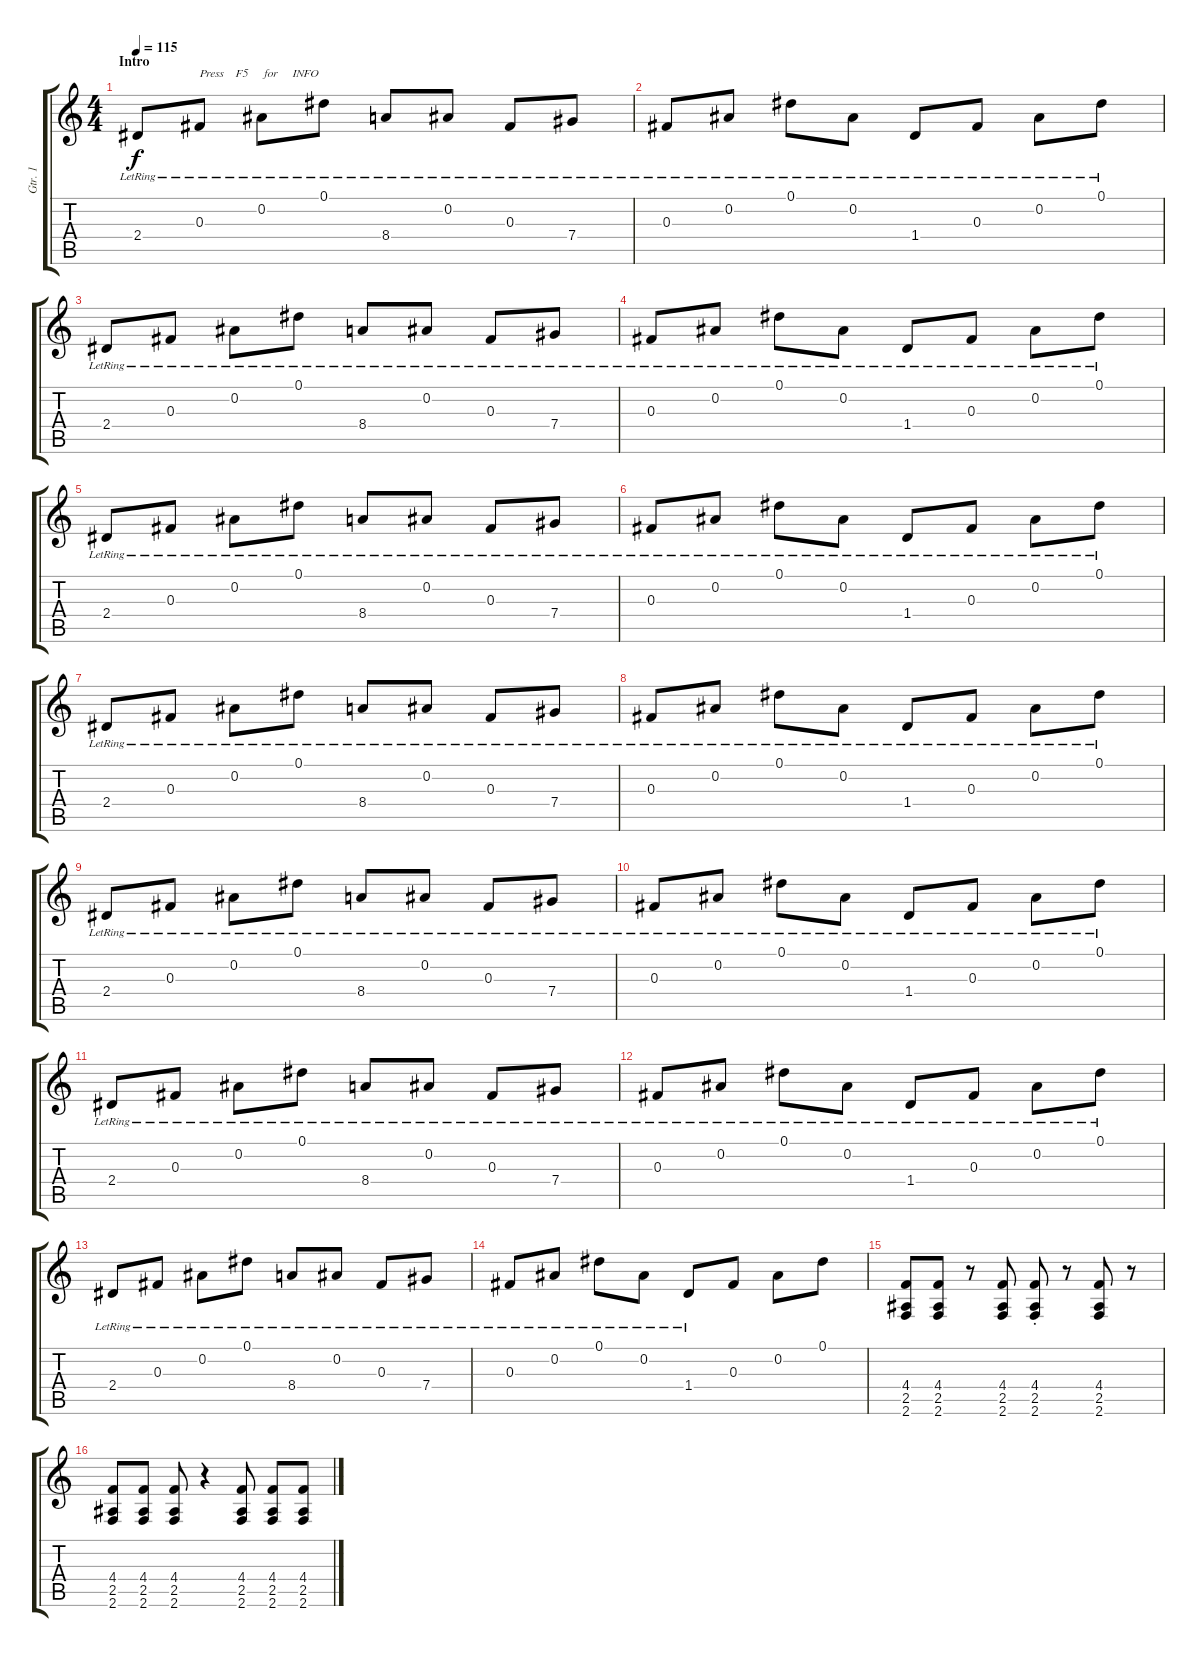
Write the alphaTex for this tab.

\track ("Gtr. 1" "Gtr. 1") {instrument overdrivenguitar}
\staff {score tabs}
\tuning (Eb4 Bb3 Gb3 Db3 Ab2 Eb2) {hide}
\ts (4 4)
\section ("" "Intro")
\tempo 115
\clef g2
\ks c
2.4{lr}.8{dy f balance 8 instrument electricguitarclean} 0.3{lr}.8{txt "Press    F5     for     INFO"} 0.2{lr}.8 0.1{lr}.8 8.4{lr}.8 0.2{lr}.8 0.3{lr}.8 7.4{lr}.8 |
0.3{lr}.8 0.2{lr}.8 0.1{lr}.8 0.2{lr}.8 1.4{lr}.8 0.3{lr}.8 0.2{lr}.8 0.1{lr}.8 |
2.4{lr}.8 0.3{lr}.8 0.2{lr}.8 0.1{lr}.8 8.4{lr}.8 0.2{lr}.8 0.3{lr}.8 7.4{lr}.8 |
0.3{lr}.8 0.2{lr}.8 0.1{lr}.8 0.2{lr}.8 1.4{lr}.8 0.3{lr}.8 0.2{lr}.8 0.1{lr}.8 |
2.4{lr}.8 0.3{lr}.8 0.2{lr}.8 0.1{lr}.8 8.4{lr}.8 0.2{lr}.8 0.3{lr}.8 7.4{lr}.8 |
0.3{lr}.8 0.2{lr}.8 0.1{lr}.8 0.2{lr}.8 1.4{lr}.8 0.3{lr}.8 0.2{lr}.8 0.1{lr}.8 |
2.4{lr}.8 0.3{lr}.8 0.2{lr}.8 0.1{lr}.8 8.4{lr}.8 0.2{lr}.8 0.3{lr}.8 7.4{lr}.8 |
0.3{lr}.8 0.2{lr}.8 0.1{lr}.8 0.2{lr}.8 1.4{lr}.8 0.3{lr}.8 0.2{lr}.8 0.1{lr}.8 |
2.4{lr}.8 0.3{lr}.8 0.2{lr}.8 0.1{lr}.8 8.4{lr}.8 0.2{lr}.8 0.3{lr}.8 7.4{lr}.8 |
0.3{lr}.8 0.2{lr}.8 0.1{lr}.8 0.2{lr}.8 1.4{lr}.8 0.3{lr}.8 0.2{lr}.8 0.1{lr}.8 |
2.4{lr}.8 0.3{lr}.8 0.2{lr}.8 0.1{lr}.8 8.4{lr}.8 0.2{lr}.8 0.3{lr}.8 7.4{lr}.8 |
0.3{lr}.8 0.2{lr}.8 0.1{lr}.8 0.2{lr}.8 1.4{lr}.8 0.3{lr}.8 0.2{lr}.8 0.1{lr}.8 |
2.4{lr}.8 0.3{lr}.8 0.2{lr}.8 0.1{lr}.8 8.4{lr}.8 0.2{lr}.8 0.3{lr}.8 7.4{lr}.8 |
0.3{lr}.8 0.2{lr}.8 0.1{lr}.8 0.2{lr}.8 1.4{lr}.8 0.3.8 0.2.8 0.1.8 |
(4.4 2.5 2.6).8{balance 16 instrument overdrivenguitar} (4.4 2.5 2.6).8 r.8 (4.4 2.5 2.6).8 (4.4{st} 2.5{st} 2.6{st}).8 r.8 (4.4 2.5 2.6).8 r.8 |
(4.4 2.5 2.6).8 (4.4 2.5 2.6).8 (4.4 2.5 2.6).8 r.4 (4.4 2.5 2.6).8 (4.4 2.5 2.6).8 (4.4 2.5 2.6).8
